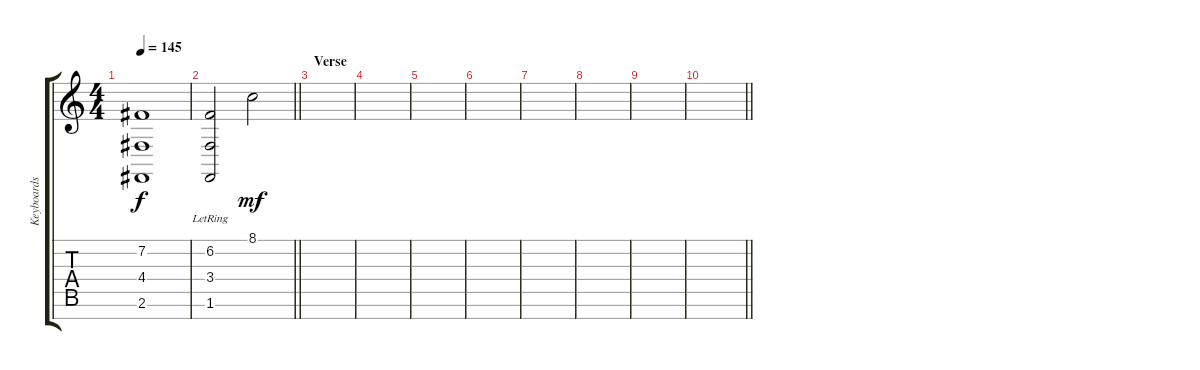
\track ("Keyboards" "Keyboards") {instrument stringensemble1}
\staff {score tabs}
\tuning (E4 B3 G3 D3 A2 E2 B1) {hide}
\ts (4 4)
\tempo 145
\clef g2
\ks c
(7.2 4.4 2.6).1{dy f} |
\barLineRight lightlight
(6.2{lr} 3.4{lr} 1.6{lr}).2 8.1.2{dy mf} |
\section ("" "Verse")
|
|
|
|
|
|
|
\barLineRight lightlight
